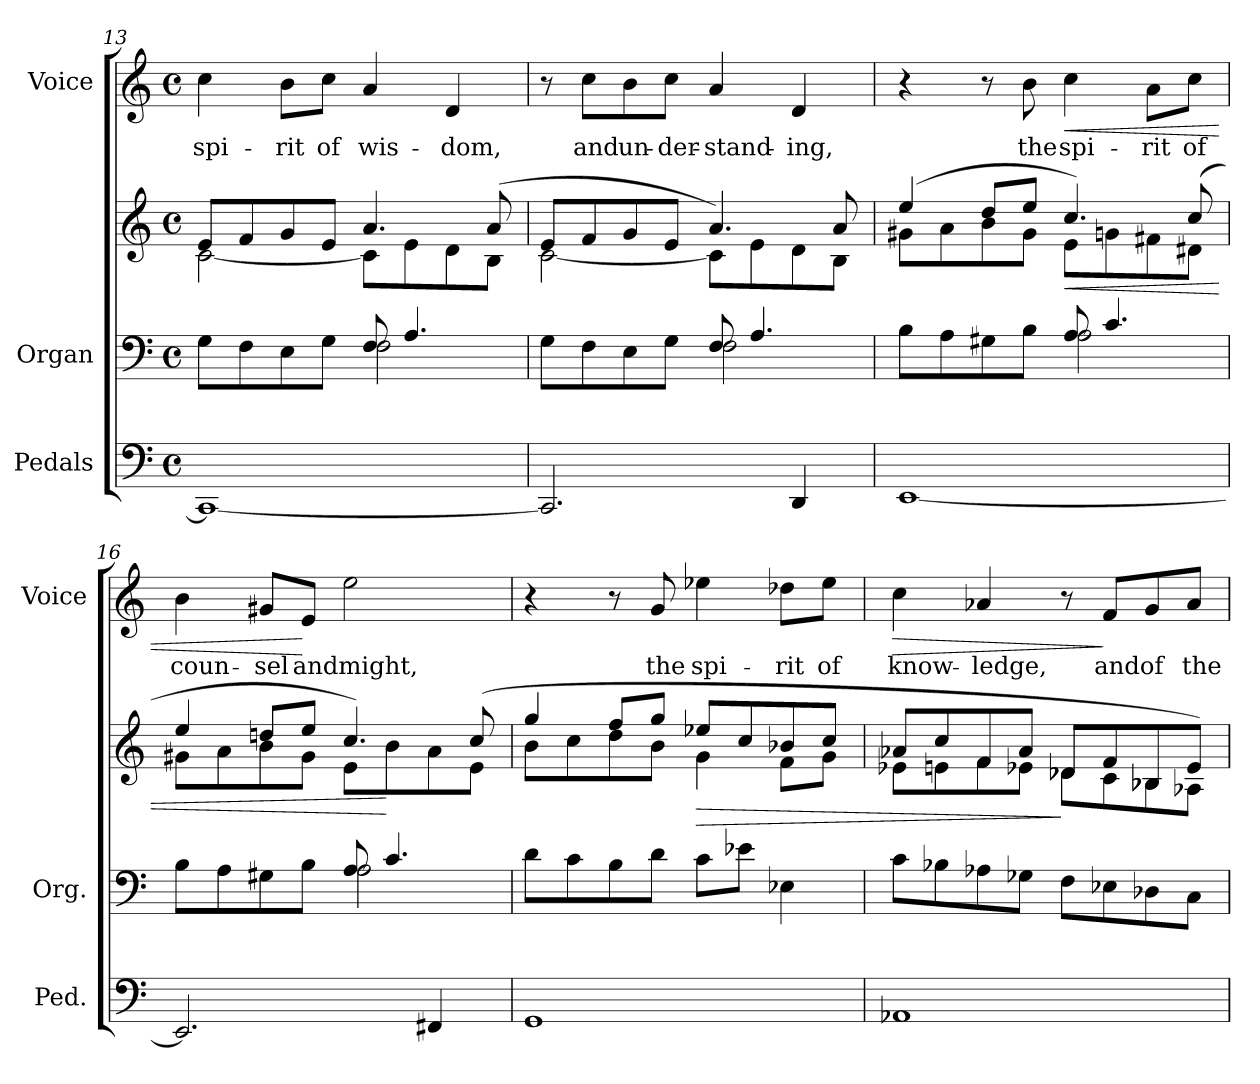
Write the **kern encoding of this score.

**kern	**kern	**kern	**dynam	**kern	**text	**dynam
*part3	*part2	*part2	*part2	*part1	*part1	*part1
*staff4	*staff3	*staff2	*staff2/3	*staff1	*staff1	*staff1
*I"Pedals	*I"Organ	*	*	*I"Voice	*	*
*I'Ped.	*I'Org.	*	*	*I'Voice	*	*
!!LO:PB:g=z
*clefF4	*clefF4	*clefG2	*	*clefG2	*	*
*k[]	*k[]	*k[]	*	*k[]	*	*
*C:	*C:	*C:	*	*C:	*	*
*M4/4	*M4/4	*M4/4	*	*M4/4	*	*
*met(c)	*met(c)	*met(c)	*	*met(c)	*	*
=13	=13	=13	=13	=13	=13	=13
*	*^	*^	*	*	*	*
!	!	!	!	!	!	!	!LO:LY:b:color=#000000	!
1CCi_	8Gi\L	2ryy	8ei/L	[2ci\	.	4cci\	spi-	.
.	8Fi\	.	8fi/	.	.	.	.	.
!	!	!	!	!	!	!	!LO:LY:b:color=#000000	!
.	8Ei\	.	8gi/	.	.	8bi\L	-rit	.
!	!	!	!	!	!	!	!LO:LY:b:color=#000000	!
.	8Gi\J	.	8ei/J	.	.	8cci\J	of	.
!	!	!	!	!	!	!	!LO:LY:b:color=#000000	!
.	8Fi/	2Fi\	4.ai/	8ci\L]	.	4ai/	wis-	.
.	4.Ai/	.	.	8ei\	.	.	.	.
!	!	!	!	!	!	!	!LO:LY:b:color=#000000	!
.	.	.	.	8di\	.	4di/	-dom,	.
.	.	.	(8ai/	8Bi\J	.	.	.	.
=14	=14	=14	=14	=14	=14	=14	=14	=14
2.CCi/]	8Gi\L	2ryy	8ei/L	[2ci\	.	8r	.	.
!	!	!	!	!	!	!	!LO:LY:b:color=#000000	!
.	8Fi\	.	8fi/	.	.	8cci\L	and	.
!	!	!	!	!	!	!	!LO:LY:b:color=#000000	!
.	8Ei\	.	8gi/	.	.	8bi\	un-	.
!	!	!	!	!	!	!	!LO:LY:b:color=#000000	!
.	8Gi\J	.	8ei/J	.	.	8cci\J	-der-	.
!	!	!	!	!	!	!	!LO:LY:b:color=#000000	!
.	8Fi/	2Fi\	4.ai/)	8ci\L]	.	4ai/	-stand-	.
.	4.Ai/	.	.	8ei\	.	.	.	.
!	!	!	!	!	!	!	!LO:LY:b:color=#000000	!
4DDi/	.	.	.	8di\	.	4di/	-ing,	.
.	.	.	8ai/	8Bi\J	.	.	.	.
=15	=15	=15	=15	=15	=15	=15	=15	=15
[1EEi	8Bi\L	2ryy	(4eei/	8g#Xi\L	.	4r	.	.
.	8Ai\	.	.	8ai\	.	.	.	.
.	8G#Xi\	.	8ddi/L	8bi\	.	8r	.	.
!	!	!	!	!	!	!	!LO:LY:b:color=#000000	!
.	8Bi\J	.	8eei/J	8g#i\J	.	8bi\	the	.
!	!	!	!	!	!LO:HP:b	!	!	!
!	!	!	!	!	!	!	!LO:LY:b:color=#000000	!LO:HP:b
.	8Ai/	2Ai\	4.cci/)	8ei\L	<	4cci\	spi-	<
.	4.ci/	.	.	8gni\	.	.	.	.
!	!	!	!	!	!	!	!LO:LY:b:color=#000000	!
.	.	.	.	8f#Xi\	.	8ai\L	-rit	.
!	!	!	!	!	!	!	!LO:LY:b:color=#000000	!
.	.	.	(8cci/	8d#Xi\J	.	8cci\J	of	.
!!LO:LB:g=z
=16	=16	=16	=16	=16	=16	=16	=16	=16
!	!	!	!	!	!	!	!LO:LY:b:color=#000000	!
2.EEi/]	8Bi\L	2ryy	4eei/	8g#Xi\L	.	4bi\	coun-	.
.	8Ai\	.	.	8ai\	.	.	.	.
!	!	!	!	!	!	!	!LO:LY:b:color=#000000	!
.	8G#Xi\	.	8ddni/L	8bi\	.	8g#Xi/L	-sel	.
!	!	!	!	!	!	!	!LO:LY:b:color=#000000	!
.	8Bi\J	.	8eei/J	8g#i\J	.	8ei/J	and	[
!	!	!	!	!	!	!	!LO:LY:b:color=#000000	!
.	8Ai/	2Ai\	4.cci/)	8ei\L	.	2eei\	might,	.
.	4.ci/	.	.	8bi\	[	.	.	.
4FF#Xi/	.	.	.	8ai\	.	.	.	.
.	.	.	(8cci/	8ei\J	.	.	.	.
*	*v	*v	*	*	*	*	*	*
=17	=17	=17	=17	=17	=17	=17	=17
1GGi	8di\L	4ggi/	8bi\L	.	4r	.	.
.	8ci\	.	8cci\	.	.	.	.
.	8Bi\	8ffi/L	8ddi\	.	8r	.	.
!	!	!	!	!	!	!LO:LY:b:color=#000000	!
.	8di\J	8ggi/J	8bi\J	.	8gi/	the	.
!	!	!	!	!LO:HP:b	!	!	!
!	!	!	!	!	!	!LO:LY:b:color=#000000	!
.	8ci\L	8ee-Xi/L	4gi\	>	4ee-Xi\	spi-	.
.	8e-Xi\J	8cci/	.	.	.	.	.
!	!	!	!	!	!	!LO:LY:b:color=#000000	!
.	4E-Xi\	8b-Xi/	8fi\L	.	8dd-Xi\L	-rit	.
!	!	!	!	!	!	!LO:LY:b:color=#000000	!
.	.	8cci/J	8gi\J	.	8ee-i\J	of	.
=18	=18	=18	=18	=18	=18	=18	=18
!	!	!	!	!	!	!LO:LY:b:color=#000000	!LO:HP:b
1AA-Xi	8ci\L	8a-Xi/L	8e-Xi\L	.	4cci\	know-	>
.	8B-Xi\	8cci/	8eni\	.	.	.	.
!	!	!	!	!	!	!LO:LY:b:color=#000000	!
.	8A-Xi\	8fi/	8fi\	.	4a-Xi/	-ledge,	.
.	8G-Xi\J	8a-i/J	8e-Xi\J	.	.	.	.
.	8Fi\L	8d-Xi/L	8d-i\L	]	8r	.	.
!	!	!	!	!	!	!LO:LY:b:color=#000000	!
.	8E-Xi\	8fi/	8ci\	.	8fi/L	and	]
!	!	!	!	!	!	!LO:LY:b:color=#000000	!
.	8D-Xi\	8B-Xi/	8B-i\	.	8gi/	of	.
!	!	!	!	!	!	!LO:LY:b:color=#000000	!
.	8Ci\J	8e-i/J)	8A-Xi\J	.	8a-i/J	the	.
*	*	*v	*v	*	*	*	*
=	=	=	=	=	=	=
*-	*-	*-	*-	*-	*-	*-
